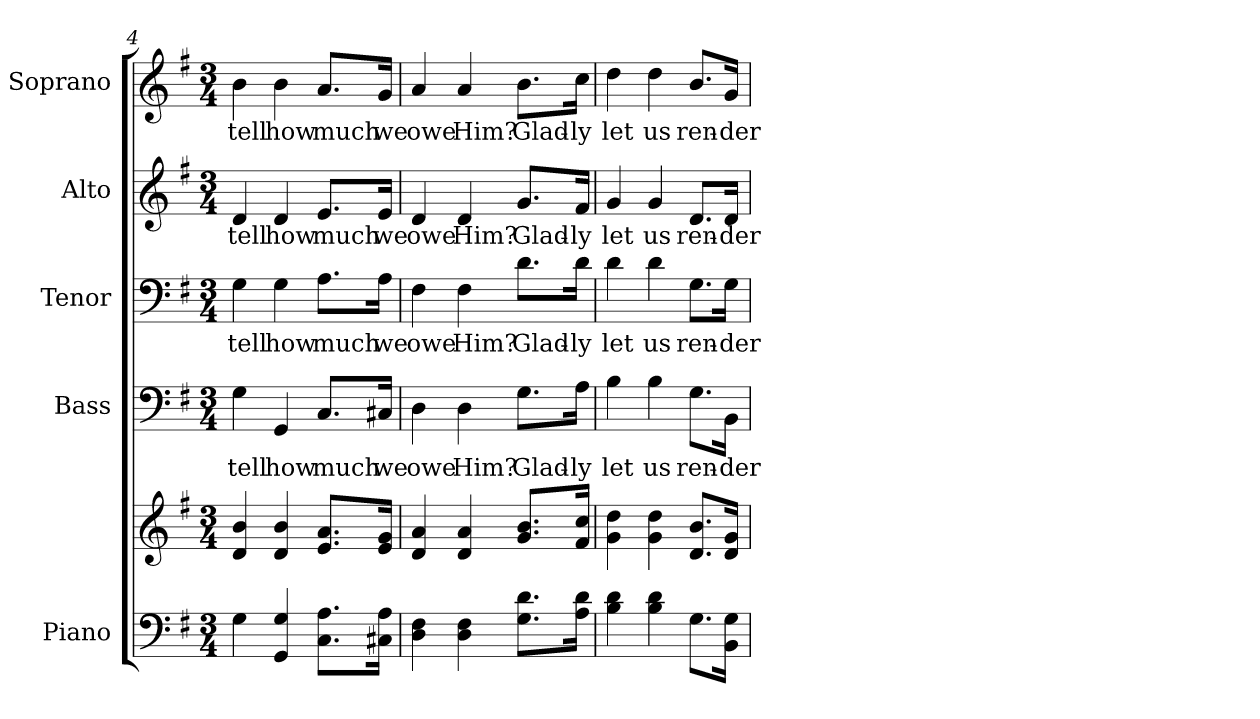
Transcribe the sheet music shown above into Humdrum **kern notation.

**kern	**kern	**kern	**text	**kern	**text	**kern	**text	**kern	**text
*part5	*part5	*part4	*part4	*part3	*part3	*part2	*part2	*part1	*part1
*staff6	*staff5	*staff4	*staff4	*staff3	*staff3	*staff2	*staff2	*staff1	*staff1
*I"Piano	*	*I"Bass	*	*I"Tenor	*	*I"Alto	*	*I"Soprano	*
*I'Pno.	*	*I'B.	*	*I'T.	*	*I'A.	*	*I'S.	*
*clefF4	*clefG2	*clefF4	*	*clefF4	*	*clefG2	*	*clefG2	*
*k[f#]	*k[f#]	*k[f#]	*	*k[f#]	*	*k[f#]	*	*k[f#]	*
*G:	*G:	*G:	*	*G:	*	*G:	*	*G:	*
*M3/4	*M3/4	*M3/4	*	*M3/4	*	*M3/4	*	*M3/4	*
=4	=4	=4	=4	=4	=4	=4	=4	=4	=4
!	!	!	!LO:LY:b:color=#000000	!	!	!	!	!	!
!	!	!	!	!	!LO:LY:b:color=#000000	!	!	!	!
!	!	!	!	!	!	!	!LO:LY:b:color=#000000	!	!
!	!	!	!	!	!	!	!	!	!LO:LY:b:color=#000000
4Gi\	4di/ 4bi	4Gi\	tell	4Gi\	tell	4di/	tell	4bi\	tell
!	!	!	!LO:LY:b:color=#000000	!	!	!	!	!	!
!	!	!	!	!	!LO:LY:b:color=#000000	!	!	!	!
!	!	!	!	!	!	!	!LO:LY:b:color=#000000	!	!
!	!	!	!	!	!	!	!	!	!LO:LY:b:color=#000000
4GGi/ 4Gi	4di/ 4bi	4GGi/	how	4Gi\	how	4di/	how	4bi\	how
!	!	!	!LO:LY:b:color=#000000	!	!	!	!	!	!
!	!	!	!	!	!LO:LY:b:color=#000000	!	!	!	!
!	!	!	!	!	!	!	!LO:LY:b:color=#000000	!	!
!	!	!	!	!	!	!	!	!	!LO:LY:b:color=#000000
8.Ci\ 8.Ai\L	8.ei/ 8.ai/L	8.Ci/L	much	8.Ai\L	much	8.ei/L	much	8.ai/L	much
!	!	!	!LO:LY:b:color=#000000	!	!	!	!	!	!
!	!	!	!	!	!LO:LY:b:color=#000000	!	!	!	!
!	!	!	!	!	!	!	!LO:LY:b:color=#000000	!	!
!	!	!	!	!	!	!	!	!	!LO:LY:b:color=#000000
16C#Xi\ 16Ai\Jk	16ei/ 16gi/Jk	16C#Xi/Jk	we	16Ai\Jk	we	16ei/Jk	we	16gi/Jk	we
!!LO:PB:g=z
=5	=5	=5	=5	=5	=5	=5	=5	=5	=5
!	!	!	!LO:LY:b:color=#000000	!	!	!	!	!	!
!	!	!	!	!	!LO:LY:b:color=#000000	!	!	!	!
!	!	!	!	!	!	!	!LO:LY:b:color=#000000	!	!
!	!	!	!	!	!	!	!	!	!LO:LY:b:color=#000000
4Di\ 4F#i	4di/ 4ai	4Di\	owe	4F#i\	owe	4di/	owe	4ai/	owe
!	!	!	!LO:LY:b:color=#000000	!	!	!	!	!	!
!	!	!	!	!	!LO:LY:b:color=#000000	!	!	!	!
!	!	!	!	!	!	!	!LO:LY:b:color=#000000	!	!
!	!	!	!	!	!	!	!	!	!LO:LY:b:color=#000000
4Di\ 4F#i	4di/ 4ai	4Di\	Him?	4F#i\	Him?	4di/	Him?	4ai/	Him?
!	!	!	!LO:LY:b:color=#000000	!	!	!	!	!	!
!	!	!	!	!	!LO:LY:b:color=#000000	!	!	!	!
!	!	!	!	!	!	!	!LO:LY:b:color=#000000	!	!
!	!	!	!	!	!	!	!	!	!LO:LY:b:color=#000000
8.Gi\ 8.di\L	8.gi/ 8.bi/L	8.Gi\L	Glad-	8.di\L	Glad-	8.gi/L	Glad-	8.bi\L	Glad-
!	!	!	!LO:LY:b:color=#000000	!	!	!	!	!	!
!	!	!	!	!	!LO:LY:b:color=#000000	!	!	!	!
!	!	!	!	!	!	!	!LO:LY:b:color=#000000	!	!
!	!	!	!	!	!	!	!	!	!LO:LY:b:color=#000000
16Ai\ 16di\Jk	16f#i/ 16cci/Jk	16Ai\Jk	-ly	16di\Jk	-ly	16f#i/Jk	-ly	16cci\Jk	-ly
=6	=6	=6	=6	=6	=6	=6	=6	=6	=6
!	!	!	!LO:LY:b:color=#000000	!	!	!	!	!	!
!	!	!	!	!	!LO:LY:b:color=#000000	!	!	!	!
!	!	!	!	!	!	!	!LO:LY:b:color=#000000	!	!
!	!	!	!	!	!	!	!	!	!LO:LY:b:color=#000000
4Bi\ 4di	4gi\ 4ddi	4Bi\	let	4di\	let	4gi/	let	4ddi\	let
!	!	!	!LO:LY:b:color=#000000	!	!	!	!	!	!
!	!	!	!	!	!LO:LY:b:color=#000000	!	!	!	!
!	!	!	!	!	!	!	!LO:LY:b:color=#000000	!	!
!	!	!	!	!	!	!	!	!	!LO:LY:b:color=#000000
4Bi\ 4di	4gi\ 4ddi	4Bi\	us	4di\	us	4gi/	us	4ddi\	us
!	!	!	!LO:LY:b:color=#000000	!	!	!	!	!	!
!	!	!	!	!	!LO:LY:b:color=#000000	!	!	!	!
!	!	!	!	!	!	!	!LO:LY:b:color=#000000	!	!
!	!	!	!	!	!	!	!	!	!LO:LY:b:color=#000000
8.Gi\L	8.di/ 8.bi/L	8.Gi\L	ren-	8.Gi\L	ren-	8.di/L	ren-	8.bi/L	ren-
!	!	!	!LO:LY:b:color=#000000	!	!	!	!	!	!
!	!	!	!	!	!LO:LY:b:color=#000000	!	!	!	!
!	!	!	!	!	!	!	!LO:LY:b:color=#000000	!	!
!	!	!	!	!	!	!	!	!	!LO:LY:b:color=#000000
16BBi\ 16Gi\Jk	16di/ 16gi/Jk	16BBi\Jk	-der	16Gi\Jk	-der	16di/Jk	-der	16gi/Jk	-der
=	=	=	=	=	=	=	=	=	=
*-	*-	*-	*-	*-	*-	*-	*-	*-	*-
